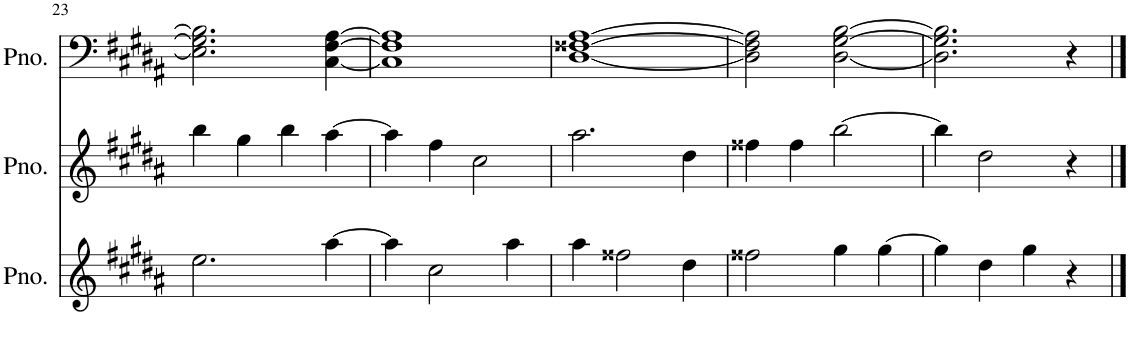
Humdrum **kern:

**kern	**kern	**kern
*part3	*part2	*part1
*staff3	*staff2	*staff1
*I"Piano, Background Melody	*I"Piano, Melody	*I"Piano, Chords
*I'Pno.	*I'Pno.	*I'Pno.
!!LO:PB:g=z
*clefG2	*clefG2	*clefF4
*k[f#c#g#d#a#]	*k[f#c#g#d#a#]	*k[f#c#g#d#a#]
*M4/4	*M4/4	*M4/4
=23	=23	=23
2.ee\	4bb\	2.E\] 2.G#\] 2.B\]
.	4gg#\	.
.	4bb\	.
[4aa#\	[4aa#\	[4C#\ [4F#\ [4A#\
=24	=24	=24
4aa#\]	4aa#\]	1C#] 1F#] 1A#]
2cc#\	4ff#\	.
.	2cc#\	.
4aa#\	.	.
=25	=25	=25
4aa#\	2.aa#\	[1D# [1F##X [1A#
2ff##X\	.	.
4dd#\	4dd#\	.
=26	=26	=26
2ff##X\	4ff##X\	2D#\] 2F##\] 2A#\]
.	4ff##\	.
4gg#\	[2bb\	[2D#\ [2G#\ [2B\
[4gg#\	.	.
=27	=27	=27
4gg#\]	4bb\]	2.D#\] 2.G#\] 2.B\]
4dd#\	2dd#\	.
4gg#\	.	.
4r	4r	4r
==	==	==
*-	*-	*-
